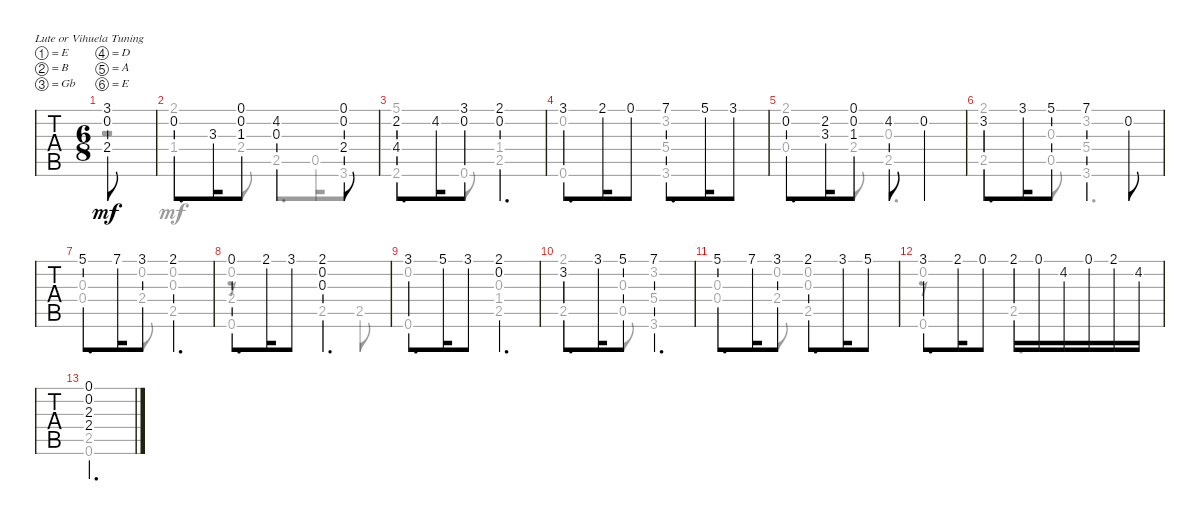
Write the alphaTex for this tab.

\bracketExtendMode groupsimilarinstruments
\singleTrackTrackNamePolicy hidden
\multiTrackTrackNamePolicy hidden
\firstSystemTrackNameOrientation horizontal
\otherSystemsTrackNameOrientation horizontal
\track ("Steel Guitar" "S-Gt") {instrument acousticguitarsteel}
\staff {tabs}
\tuning (E4 B3 Gb3 D3 A2 E2)
\voice
\ts (6 8)
\ac
\tempo (120 hide)
\clef g2
\ks g
(0.2 3.1 2.4).8{dy mf instrument acousticguitarsteel} |
0.2.8{d} 3.3.16 (0.1 0.2 1.3).8 (0.3 4.2).4 (0.1 0.2 2.4).8 |
(2.2 4.4).8{d} 4.2.16 (3.1 0.2).8 (0.2 2.1).4{d} |
3.1.8{d} 2.1.16 0.1.8 7.1.8{d} 5.1.16 3.1.8 |
0.2.8{d} (3.3 2.2).16 (0.1 0.2 1.3).8 4.2.8 0.2.4 |
3.2.8{d} 3.1.16 5.1.8 7.1.4 0.2.8 |
5.1.8{d} 7.1.16 3.1.8 2.1.4{d} |
0.1.8{d} 2.1.16 3.1.8 (2.1 0.2 0.3).4{d} |
3.1.8{d} 5.1.16 3.1.8 (2.1 0.2).4{d} |
3.2.8{d} 3.1.16 5.1.8 7.1.4{d} |
5.1.8{d} 7.1.16 3.1.8 2.1.8{d} 3.1.16 5.1.8 |
3.1.8{d} 2.1.16 0.1.8 2.1.16 0.1.16 4.2.16 0.1.16 2.1.16 4.2.16 |
(0.1 0.2 2.3 2.4).2{d}
\voice
\clef g2
\ottava regular
\simile none
\ks g
r.2{dy mf} |
1.4.4 2.4.8 2.5.8{d} 0.5.16 3.6.8 |
2.6.4 0.6.8 (2.5 1.4).4{d} |
(0.2 0.6).4{d} (3.6 5.4 3.2).4{d} |
0.4.4 2.4.8 (2.5 0.3).8{d} |
2.5.4 (0.5 0.3).8 (3.2 5.4 3.6).4{d} |
(0.4 0.3).4 (2.4 0.2).8 (0.2 0.3 2.5).4{d} |
(2.4 0.2 0.6).4{d} 2.5.4 2.5.8 |
(0.2 0.6).4{d} (0.3 2.5 1.4).4{d} |
2.5.4 (0.5 0.3).8 (3.2 5.4 3.6).4{d} |
(0.4 0.3).4 (2.4 0.2).8 (0.2 0.3 2.5).4{d} |
(0.2 0.6).4{d} 2.5.4{d} |
(2.5 0.6).2{d}
\voice
\clef g2
\ottava regular
\simile none
\ks g
|
2.1.4 |
5.1.4 |
|
2.1.4 |
2.1.4 |
|
r.8 |
|
2.1.4 |
|
r.8 |
